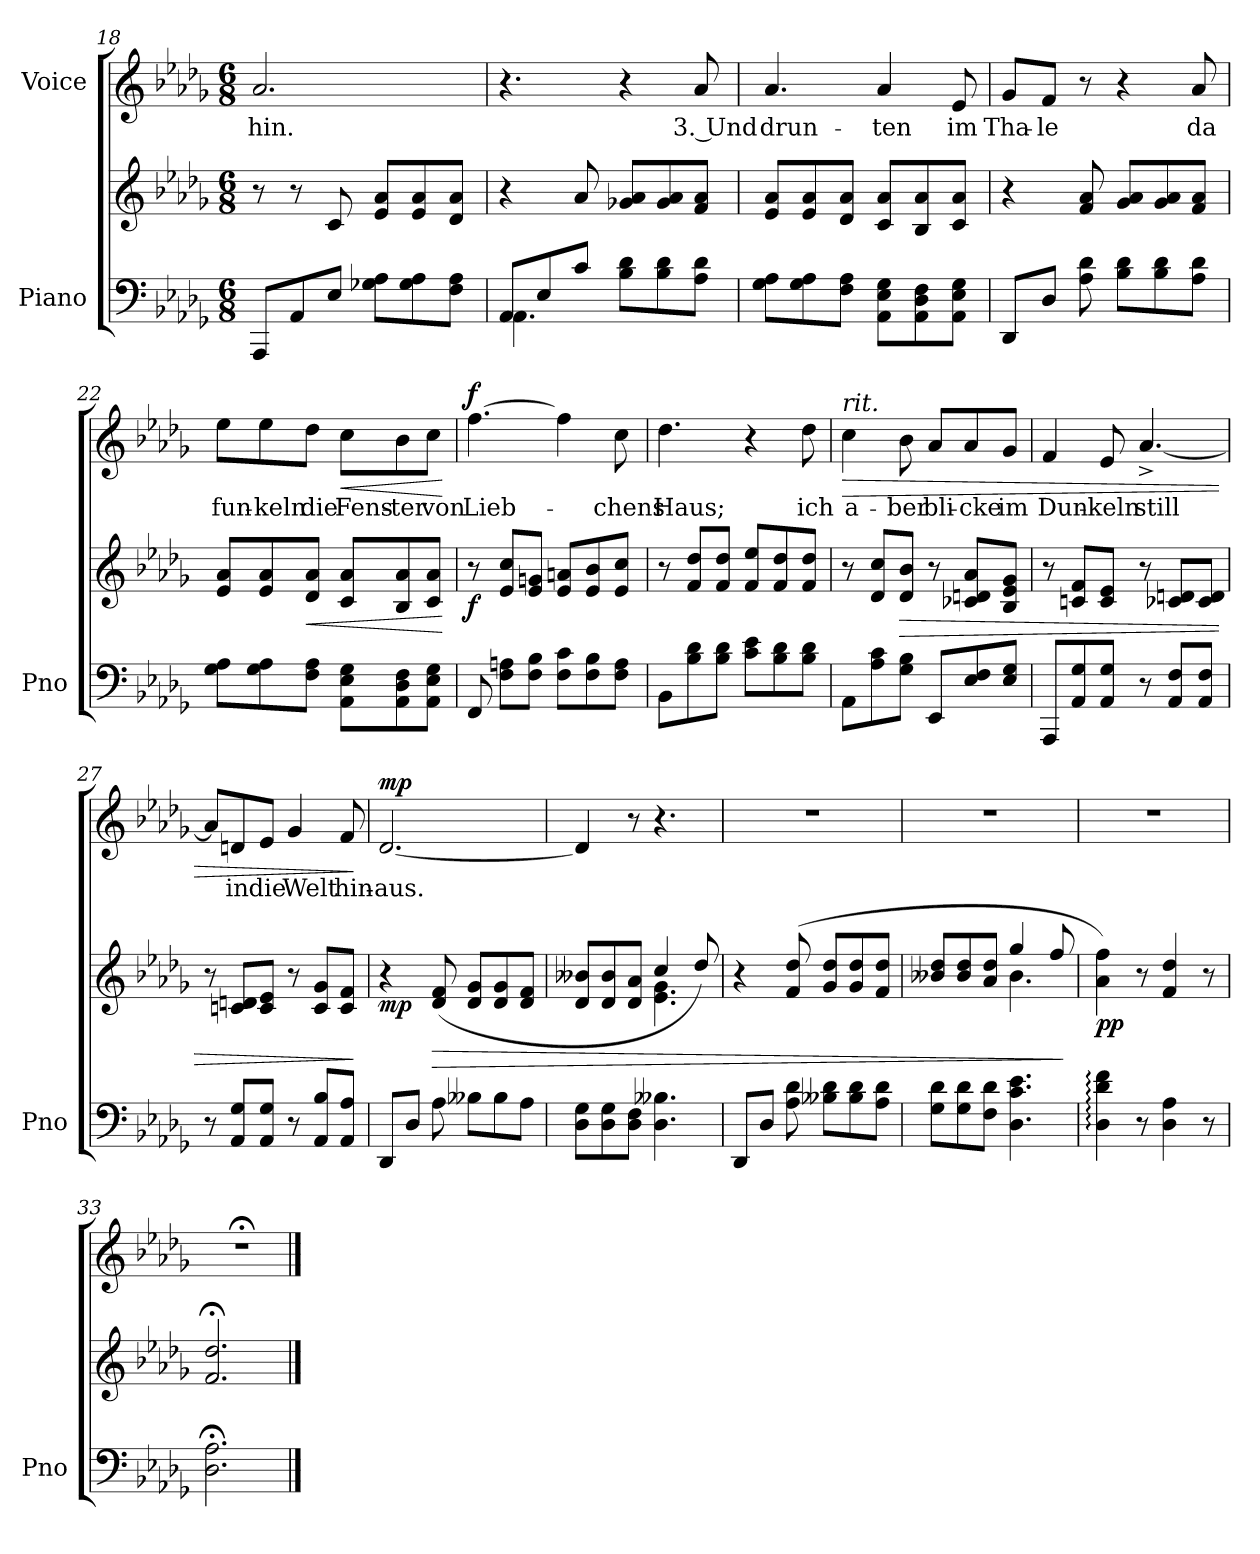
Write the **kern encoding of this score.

**kern	**kern	**dynam	**kern	**text	**dynam
*part2	*part2	*part2	*part1	*part1	*part1
*staff3	*staff2	*staff2/3	*staff1	*staff1	*staff1
*I"Piano	*	*	*I"Voice	*	*
*I'Pno	*	*	*	*	*
*clefF4	*clefG2	*	*clefG2	*	*
*k[b-e-a-d-g-]	*k[b-e-a-d-g-]	*	*k[b-e-a-d-g-]	*	*
*M6/8	*M6/8	*	*M6/8	*	*
=18	=18	=18	=18	=18	=18
!	!	!	!	!LO:LY:b	!
8AAA-/L	8r	.	2.a-/	hin.	.
8AA-/	8r	.	.	.	.
8E-/J	8c/	.	.	.	.
8G-X\ 8A-\L	8e-/ 8a-/L	.	.	.	.
8G-\ 8A-\	8e-/ 8a-/	.	.	.	.
8F\ 8A-\J	8d-/ 8a-/J	.	.	.	.
=19	=19	=19	=19	=19	=19
*^	*	*	*	*	*
8AA-/L	4.AA-\	4r	.	4.r	.	.
8E-/	.	.	.	.	.	.
8c/J	.	8a-/	.	.	.	.
8B-\ 8d-\L	4.ryy	8g-X/ 8a-/L	.	4r	.	.
8B-\ 8d-\	.	8g-/ 8a-/	.	.	.	.
!	!	!	!	!	!LO:LY:b	!
8A-\ 8d-\J	.	8f/ 8a-/J	.	8a-/	3. Und	.
*v	*v	*	*	*	*	*
=20	=20	=20	=20	=20	=20
!	!	!	!	!LO:LY:b	!
8G-\ 8A-\L	8e-/ 8a-/L	.	4.a-/	drun-	.
8G-\ 8A-\	8e-/ 8a-/	.	.	.	.
8F\ 8A-\J	8d-/ 8a-/J	.	.	.	.
!	!	!	!	!LO:LY:b	!
8AA-\ 8E-\ 8G-\L	8c/ 8a-/L	.	4a-/	-ten	.
8AA-\ 8D-\ 8F\	8B-/ 8a-/	.	.	.	.
!	!	!	!	!LO:LY:b	!
8AA-\ 8E-\ 8G-\J	8c/ 8a-/J	.	8e-/	im	.
=21	=21	=21	=21	=21	=21
!	!	!	!	!LO:LY:b	!
8DD-/L	4r	.	8g-/L	Tha-	.
!	!	!	!	!LO:LY:b	!
8D-/J	.	.	8f/J	-le	.
8A-\ 8d-\	8f/ 8a-/	.	8r	.	.
8B-\ 8d-\L	8g-/ 8a-/L	.	4r	.	.
8B-\ 8d-\	8g-/ 8a-/	.	.	.	.
!	!	!	!	!LO:LY:b	!
8A-\ 8d-\J	8f/ 8a-/J	.	8a-/	da	.
!!LO:LB:g=z
=22	=22	=22	=22	=22	=22
!	!	!	!	!LO:LY:b	!
8G-\ 8A-\L	8e-/ 8a-/L	.	8ee-\L	fun-	.
!	!	!	!	!LO:LY:b	!
8G-\ 8A-\	8e-/ 8a-/	.	8ee-\	-keln	.
!	!	!LO:HP:b	!	!LO:LY:b	!
8F\ 8A-\J	8d-/ 8a-/J	<	8dd-\J	die	.
!	!	!	!	!LO:LY:b	!LO:HP:b
8AA-\ 8E-\ 8G-\L	8c/ 8a-/L	.	8cc\L	Fens-	<
!	!	!	!	!LO:LY:b	!
8AA-\ 8D-\ 8F\	8B-/ 8a-/	.	8b-\	-ter	.
!	!	!	!	!LO:LY:b	!
8AA-\ 8E-\ 8G-\J	8c/ 8a-/J	.	8cc\J	von	.
.	.	[	.	.	[
=23	=23	=23	=23	=23	=23
!	!	!LO:DY:b	!	!LO:LY:b	!LO:DY:a
8FF/	8r	f	[4.ff\	Lieb-	f
8F\ 8An\L	8e-/ 8cc/L	.	.	.	.
8F\ 8B-\J	8e-/ 8gn/J	.	.	.	.
8F\ 8c\L	8e-/ 8an/L	.	4ff\]	.	.
8F\ 8B-\	8e-/ 8b-/	.	.	.	.
!	!	!	!	!LO:LY:b	!
8F\ 8A\J	8e-/ 8cc/J	.	8cc\	-chens	.
=24	=24	=24	=24	=24	=24
!	!	!	!	!LO:LY:b	!
8BB-\L	8r	.	4.dd-\	Haus;	.
8B-\ 8d-\	8f/ 8dd-/L	.	.	.	.
8B-\ 8d-\J	8f/ 8dd-/J	.	.	.	.
8c\ 8e-\L	8f/ 8ee-/L	.	4r	.	.
8B-\ 8d-\	8f/ 8dd-/	.	.	.	.
!	!	!	!	!LO:LY:b	!
8B-\ 8d-\J	8f/ 8dd-/J	.	8dd-\	ich	.
=25	=25	=25	=25	=25	=25
!	!	!	!LO:TX:a:i:t=rit.	!	!
!	!	!	!	!LO:LY:b	!LO:HP:b
8AA-\L	8r	.	4cc\	a-	>
8A-\ 8c\	8d-/ 8cc/L	.	.	.	.
!	!	!LO:HP:b	!	!LO:LY:b	!
8G-\ 8B-\J	8d-/ 8b-/J	>	8b-\	-ber	.
*	*	*	*MM46	*	*
!	!	!	!	!LO:LY:b	!
8EE-/L	8r	.	8a-/L	bli-	.
!	!	!	!	!LO:LY:b	!
8E-/ 8F/	8c-X/ 8dn/ 8a-/L	.	8a-/	-cke	.
*	*	*	*MM43	*	*
!	!	!	!	!LO:LY:b	!
8E-/ 8G-/J	8B-/ 8e-/ 8g-/J	.	8g-/J	im	.
=26	=26	=26	=26	=26	=26
*	*	*	*MM40	*	*
!	!	!	!	!LO:LY:b	!
8AAA-/L	8r	.	4f/	Dun-	.
8AA-/ 8G-/	8cn/ 8f/L	.	.	.	.
!	!	!	!	!LO:LY:b	!
8AA-/ 8G-/J	8c/ 8e-/J	.	8e-/	-keln	.
!	!	!	!	!LO:LY:b	!
8r	8r	.	[4.a-^/	still	.
8AA-/ 8F/L	8c-X/ 8dn/L	.	.	.	.
8AA-/ 8F/J	8c-/ 8d/J	.	.	.	.
!!LO:LB:g=z
=27	=27	=27	=27	=27	=27
8r	8r	.	8a-/L]	.	.
!	!	!	!	!LO:LY:b	!
8AA-/ 8G-/L	8cn/ 8dn/L	.	8dn/	in	.
!	!	!	!	!LO:LY:b	!
8AA-/ 8G-/J	8c/ 8e-/J	.	8e-/J	die	.
!	!	!	!	!LO:LY:b	!
8r	8r	.	4g-/	Welt	.
8AA-/ 8B-/L	8c/ 8g-/L	.	.	.	.
!	!	!	!	!LO:LY:b	!
8AA-/ 8A-/J	8c/ 8f/J	.	8f/	hin-	.
.	.	]	.	.	]
=28	=28	=28	=28	=28	=28
!	!	!LO:DY:b	!	!LO:LY:b	!LO:DY:a
8DD-/L	4r	mp	[2.d-/	-aus.	mp
8D-/J	.	.	.	.	.
!	!	!LO:HP:b	!	!	!
8A-\	(8d-/ 8f/	>	.	.	.
8B--X\L	8d-/ 8g-/L	.	.	.	.
8B--\	8d-/ 8g-/	.	.	.	.
8A-\J	8d-/ 8f/J	.	.	.	.
=29	=29	=29	=29	=29	=29
*	*^	*	*	*	*
8D-\ 8G-\L	8d-/ 8b--X/L	4.ryy	.	4d-/]	.	.
8D-\ 8G-\	8d-/ 8b--/	.	.	.	.	.
8D-\ 8F\J	8d-/ 8a-/J	.	.	8r	.	.
4.D-\ 4.B--X\	4cc/	4.e-\ 4.g-\	.	4.r	.	.
.	8dd-/)	.	.	.	.	.
*	*v	*v	*	*	*	*
=30	=30	=30	=30	=30	=30
8DD-/L	4r	.	2.r	.	.
8D-/J	.	.	.	.	.
8A-\ 8d-\	(8f/ 8dd-/	.	.	.	.
8B--X\ 8d-\L	8g-/ 8dd-/L	.	.	.	.
8B--\ 8d-\	8g-/ 8dd-/	.	.	.	.
8A-\ 8d-\J	8f/ 8dd-/J	.	.	.	.
=31	=31	=31	=31	=31	=31
*	*^	*	*	*	*
8G-\ 8d-\L	8b--X/ 8dd-/L	4.ryy	.	2.r	.	.
8G-\ 8d-\	8b--/ 8dd-/	.	.	.	.	.
8F\ 8d-\J	8a-/ 8dd-/J	.	.	.	.	.
4.D-\ 4.c\ 4.e-\	4gg-/	4.b--\	.	.	.	.
.	8ff/	.	.	.	.	.
*	*v	*v	*	*	*	*
.	.	]	.	.	.
=32	=32	=32	=32	=32	=32
!	!	!LO:DY:b	!	!	!
4D-\: 4d-\: 4f\:	4a-\ 4ff\)	pp	2.r	.	.
8r	8r	.	.	.	.
4D-\ 4A-\	4f/ 4dd-/	.	.	.	.
8r	8r	.	.	.	.
=33	=33	=33	=33	=33	=33
2.D-\; 2.A-\;	2.f/;< 2.dd-/;<	.	2.r;<	.	.
==	==	==	==	==	==
*-	*-	*-	*-	*-	*-
